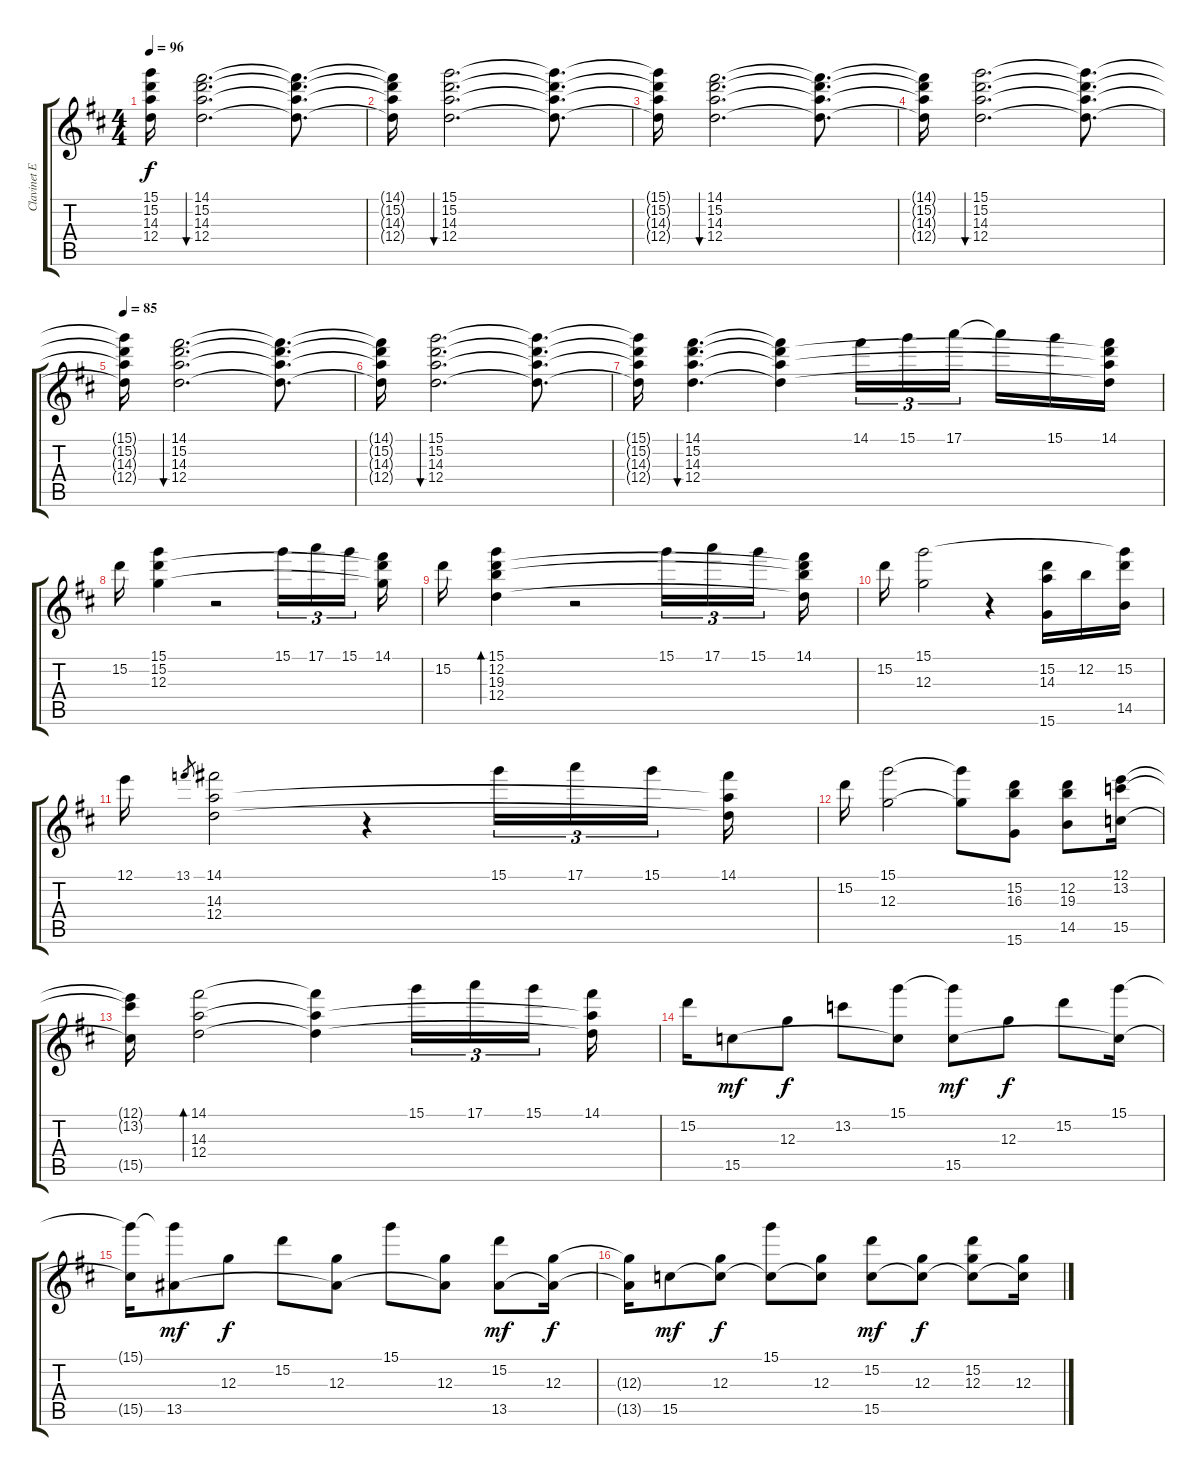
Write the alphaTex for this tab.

\track ("Clavinet Echo" "Clavinet E") {instrument acousticguitarsteel}
\staff {score tabs}
\tuning (E4 B3 G3 D3 A2 E2) {hide}
\ts (4 4)
\tempo 96
\clef g2
\ks d
(15.1{t} 15.2{t} 14.3{t} 12.4{t}).16{dy f} (14.1 15.2 14.3 12.4).2{d bu 240} (14.1{t} 15.2{t} 14.3{t} 12.4{t}).8{d} |
(14.1{t} 15.2{t} 14.3{t} 12.4{t}).16 (15.1 15.2 14.3 12.4).2{d bu 240} (15.1{t} 15.2{t} 14.3{t} 12.4{t}).8{d} |
(15.1{t} 15.2{t} 14.3{t} 12.4{t}).16 (14.1 15.2 14.3 12.4).2{d bu 240} (14.1{t} 15.2{t} 14.3{t} 12.4{t}).8{d} |
(14.1{t} 15.2{t} 14.3{t} 12.4{t}).16 (15.1 15.2 14.3 12.4).2{d bu 240} (15.1{t} 15.2{t} 14.3{t} 12.4{t}).8{d} |
\tempo 85
(15.1{t} 15.2{t} 14.3{t} 12.4{t}).16 (14.1 15.2 14.3 12.4).2{d bu 240} (14.1{t} 15.2{t} 14.3{t} 12.4{t}).8{d} |
(14.1{t} 15.2{t} 14.3{t} 12.4{t}).16 (15.1 15.2 14.3 12.4).2{d bu 240} (15.1{t} 15.2{t} 14.3{t} 12.4{t}).8{d} |
(15.1{t} 15.2{t} 14.3{t} 12.4{t}).16 (14.1 15.2 14.3 12.4).4{d bu 240} (14.1{t} 15.2{t} 14.3{t} 12.4{t}).4 14.1.16{tu (3 2)} 15.1.16{tu (3 2)} 17.1.16{tu (3 2)} 17.1{t}.16 15.1.16 (14.1 15.2{t} 14.3{t} 12.4{t}).16 |
15.2.16 (15.1 15.2 12.3).4 r.2 15.1.16{tu (3 2)} 17.1.16{tu (3 2)} 15.1.16{tu (3 2)} (14.1 15.2{t} 12.3{t}).16 |
15.2.16 (15.1 12.2 19.3 12.4).4{bd 240} r.2 15.1.16{tu (3 2)} 17.1.16{tu (3 2)} 15.1.16{tu (3 2)} (14.1 12.2{t} 19.3{t} 12.4{t}).16 |
15.2.16 (15.1 12.3).2 r.4 (15.2 14.3 15.6).16 12.2.16 (15.1{t} 15.2 14.5).16 |
12.1.16 13.1.8{gr} (14.1 14.3 12.4).2 r.4 15.1.16{tu (3 2)} 17.1.16{tu (3 2)} 15.1.16{tu (3 2)} (14.1 14.3{t} 12.4{t}).16 |
15.2.16 (15.1 12.3).2 (15.1{t} 12.3{t}).8 (15.2 16.3 15.6).8 (12.2 19.3 14.5).8 (12.1 13.2 15.5).16 |
(12.1{t} 13.2{t} 15.5{t}).16 (14.1 14.3 12.4).2{bd 240} (14.1{t} 14.3{t} 12.4{t}).4 15.1.16{tu (3 2)} 17.1.16{tu (3 2)} 15.1.16{tu (3 2)} (14.1 14.3{t} 12.4{t}).16 |
15.2.16 15.5.8{dy mf} 12.3.8{dy f} 13.2.8 (15.1 15.5{t}).8 (15.1{t} 15.5).8{dy mf} 12.3.8{dy f} 15.2.8 (15.1 15.5{t}).16 |
(15.1{t} 15.5{t}).16 (15.1{t} 13.5).8{dy mf} 12.3.8{dy f} 15.2.8 (12.3 13.5{t}).8 15.1.8 (12.3 13.5{t}).8 (15.2 13.5).8{dy mf} (12.3 13.5{t}).16{dy f} |
(12.3{t} 13.5{t}).16 15.5.8{dy mf} (12.3 15.5{t}).8{dy f} (15.1 15.5{t}).8 (12.3 15.5{t}).8 (15.2 15.5).8{dy mf} (12.3 15.5{t}).8{dy f} (15.2 12.3 15.5{t}).8 (12.3 15.5{t}).16
